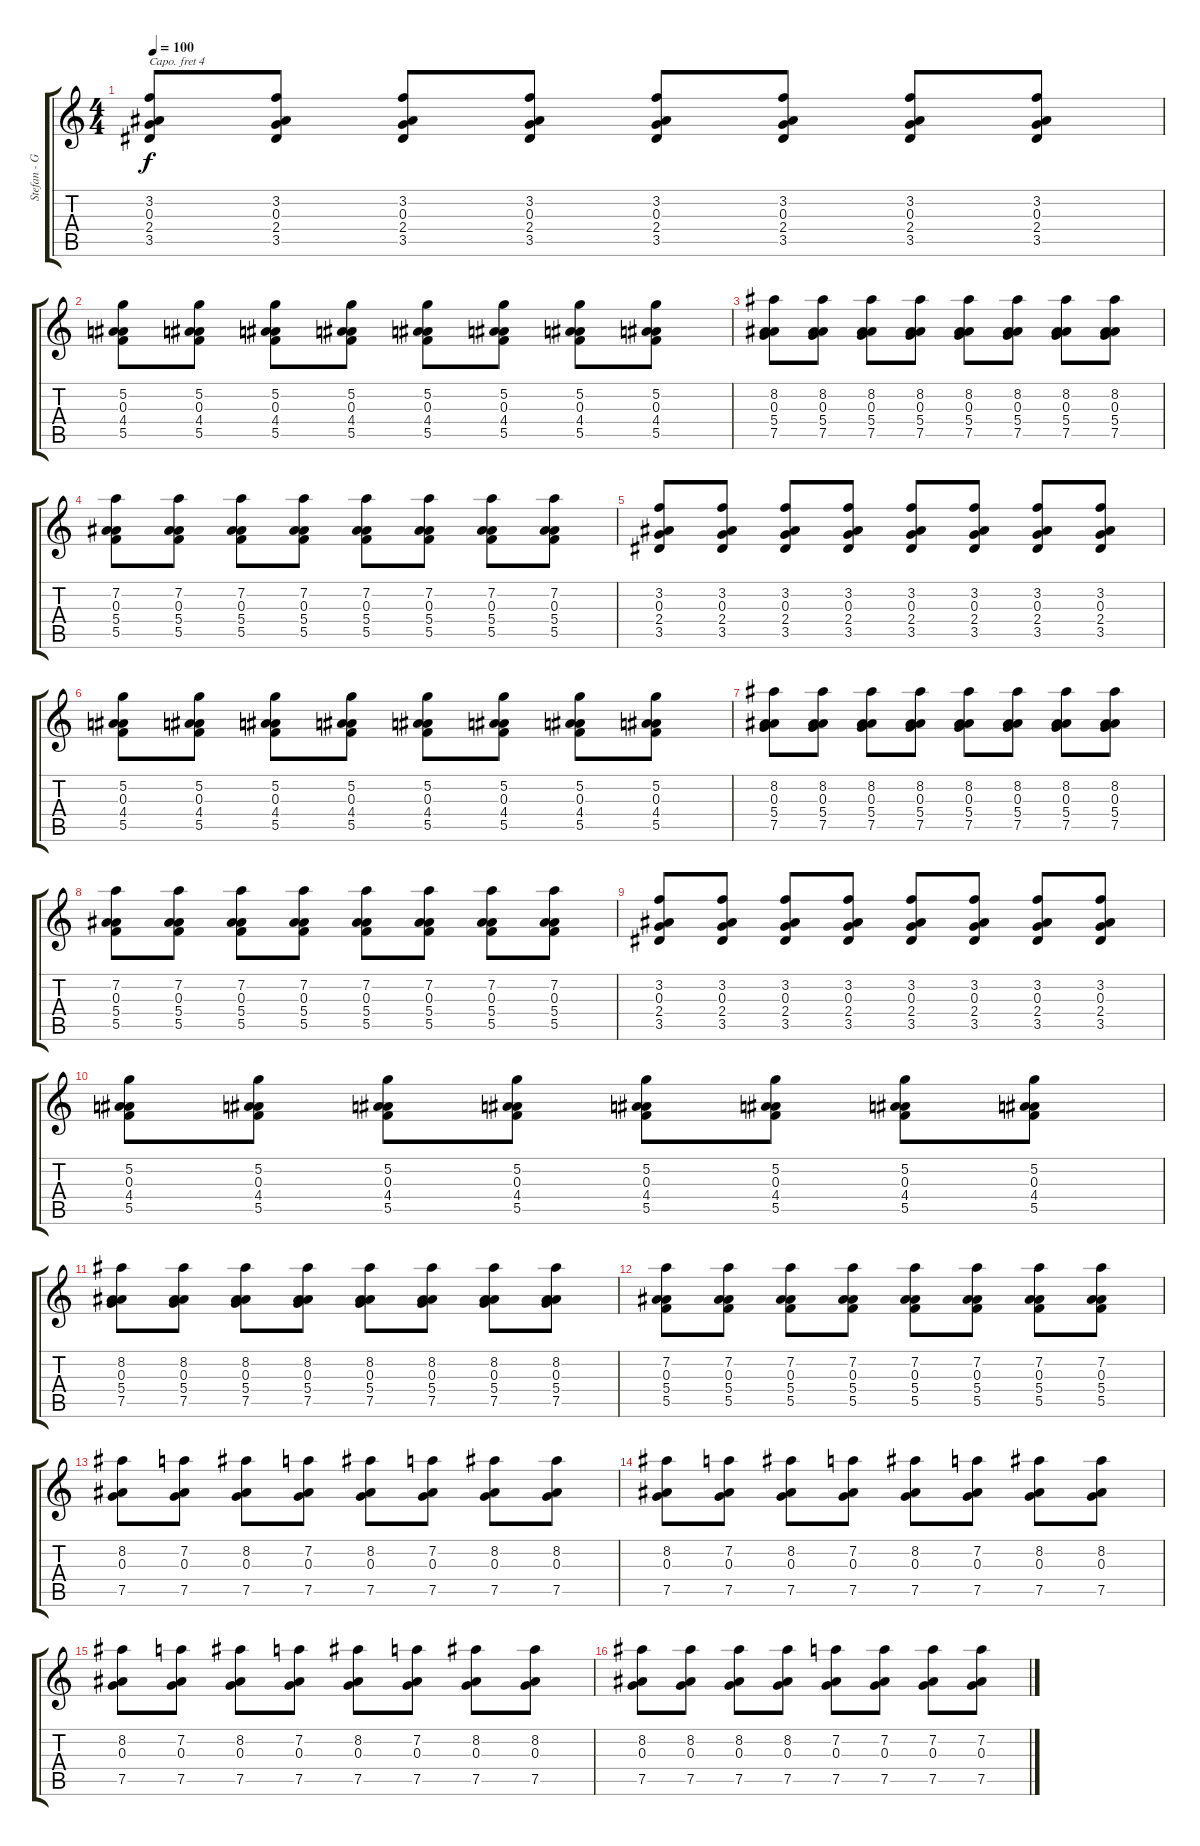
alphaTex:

\track ("Stefan - Gitarre" "Stefan - G") {instrument acousticguitarnylon}
\staff {score tabs}
\capo 4
\tuning (Eb4 Bb3 Gb3 Db3 Ab2 Db2) {hide}
\ts (4 4)
\tempo 100
\clef g2
\ks c
(3.2 0.3 2.4 3.5).8{dy f} (3.2 0.3 2.4 3.5).8 (3.2 0.3 2.4 3.5).8 (3.2 0.3 2.4 3.5).8 (3.2 0.3 2.4 3.5).8 (3.2 0.3 2.4 3.5).8 (3.2 0.3 2.4 3.5).8 (3.2 0.3 2.4 3.5).8 |
(5.2 0.3 4.4 5.5).8 (5.2 0.3 4.4 5.5).8 (5.2 0.3 4.4 5.5).8 (5.2 0.3 4.4 5.5).8 (5.2 0.3 4.4 5.5).8 (5.2 0.3 4.4 5.5).8 (5.2 0.3 4.4 5.5).8 (5.2 0.3 4.4 5.5).8 |
(8.2 0.3 5.4 7.5).8 (8.2 0.3 5.4 7.5).8 (8.2 0.3 5.4 7.5).8 (8.2 0.3 5.4 7.5).8 (8.2 0.3 5.4 7.5).8 (8.2 0.3 5.4 7.5).8 (8.2 0.3 5.4 7.5).8 (8.2 0.3 5.4 7.5).8 |
(7.2 0.3 5.4 5.5).8 (7.2 0.3 5.4 5.5).8 (7.2 0.3 5.4 5.5).8 (7.2 0.3 5.4 5.5).8 (7.2 0.3 5.4 5.5).8 (7.2 0.3 5.4 5.5).8 (7.2 0.3 5.4 5.5).8 (7.2 0.3 5.4 5.5).8 |
(3.2 0.3 2.4 3.5).8 (3.2 0.3 2.4 3.5).8 (3.2 0.3 2.4 3.5).8 (3.2 0.3 2.4 3.5).8 (3.2 0.3 2.4 3.5).8 (3.2 0.3 2.4 3.5).8 (3.2 0.3 2.4 3.5).8 (3.2 0.3 2.4 3.5).8 |
(5.2 0.3 4.4 5.5).8 (5.2 0.3 4.4 5.5).8 (5.2 0.3 4.4 5.5).8 (5.2 0.3 4.4 5.5).8 (5.2 0.3 4.4 5.5).8 (5.2 0.3 4.4 5.5).8 (5.2 0.3 4.4 5.5).8 (5.2 0.3 4.4 5.5).8 |
(8.2 0.3 5.4 7.5).8 (8.2 0.3 5.4 7.5).8 (8.2 0.3 5.4 7.5).8 (8.2 0.3 5.4 7.5).8 (8.2 0.3 5.4 7.5).8 (8.2 0.3 5.4 7.5).8 (8.2 0.3 5.4 7.5).8 (8.2 0.3 5.4 7.5).8 |
(7.2 0.3 5.4 5.5).8 (7.2 0.3 5.4 5.5).8 (7.2 0.3 5.4 5.5).8 (7.2 0.3 5.4 5.5).8 (7.2 0.3 5.4 5.5).8 (7.2 0.3 5.4 5.5).8 (7.2 0.3 5.4 5.5).8 (7.2 0.3 5.4 5.5).8 |
(3.2 0.3 2.4 3.5).8 (3.2 0.3 2.4 3.5).8 (3.2 0.3 2.4 3.5).8 (3.2 0.3 2.4 3.5).8 (3.2 0.3 2.4 3.5).8 (3.2 0.3 2.4 3.5).8 (3.2 0.3 2.4 3.5).8 (3.2 0.3 2.4 3.5).8 |
(5.2 0.3 4.4 5.5).8 (5.2 0.3 4.4 5.5).8 (5.2 0.3 4.4 5.5).8 (5.2 0.3 4.4 5.5).8 (5.2 0.3 4.4 5.5).8 (5.2 0.3 4.4 5.5).8 (5.2 0.3 4.4 5.5).8 (5.2 0.3 4.4 5.5).8 |
(8.2 0.3 5.4 7.5).8 (8.2 0.3 5.4 7.5).8 (8.2 0.3 5.4 7.5).8 (8.2 0.3 5.4 7.5).8 (8.2 0.3 5.4 7.5).8 (8.2 0.3 5.4 7.5).8 (8.2 0.3 5.4 7.5).8 (8.2 0.3 5.4 7.5).8 |
(7.2 0.3 5.4 5.5).8 (7.2 0.3 5.4 5.5).8 (7.2 0.3 5.4 5.5).8 (7.2 0.3 5.4 5.5).8 (7.2 0.3 5.4 5.5).8 (7.2 0.3 5.4 5.5).8 (7.2 0.3 5.4 5.5).8 (7.2 0.3 5.4 5.5).8 |
(8.2 0.3 7.5).8 (7.2 0.3 7.5).8 (8.2 0.3 7.5).8 (7.2 0.3 7.5).8 (8.2 0.3 7.5).8 (7.2 0.3 7.5).8 (8.2 0.3 7.5).8 (8.2 0.3 7.5).8 |
(8.2 0.3 7.5).8 (7.2 0.3 7.5).8 (8.2 0.3 7.5).8 (7.2 0.3 7.5).8 (8.2 0.3 7.5).8 (7.2 0.3 7.5).8 (8.2 0.3 7.5).8 (8.2 0.3 7.5).8 |
(8.2 0.3 7.5).8 (7.2 0.3 7.5).8 (8.2 0.3 7.5).8 (7.2 0.3 7.5).8 (8.2 0.3 7.5).8 (7.2 0.3 7.5).8 (8.2 0.3 7.5).8 (8.2 0.3 7.5).8 |
(8.2 0.3 7.5).8 (8.2 0.3 7.5).8 (8.2 0.3 7.5).8 (8.2 0.3 7.5).8 (7.2 0.3 7.5).8 (7.2 0.3 7.5).8 (7.2 0.3 7.5).8 (7.2 0.3 7.5).8
